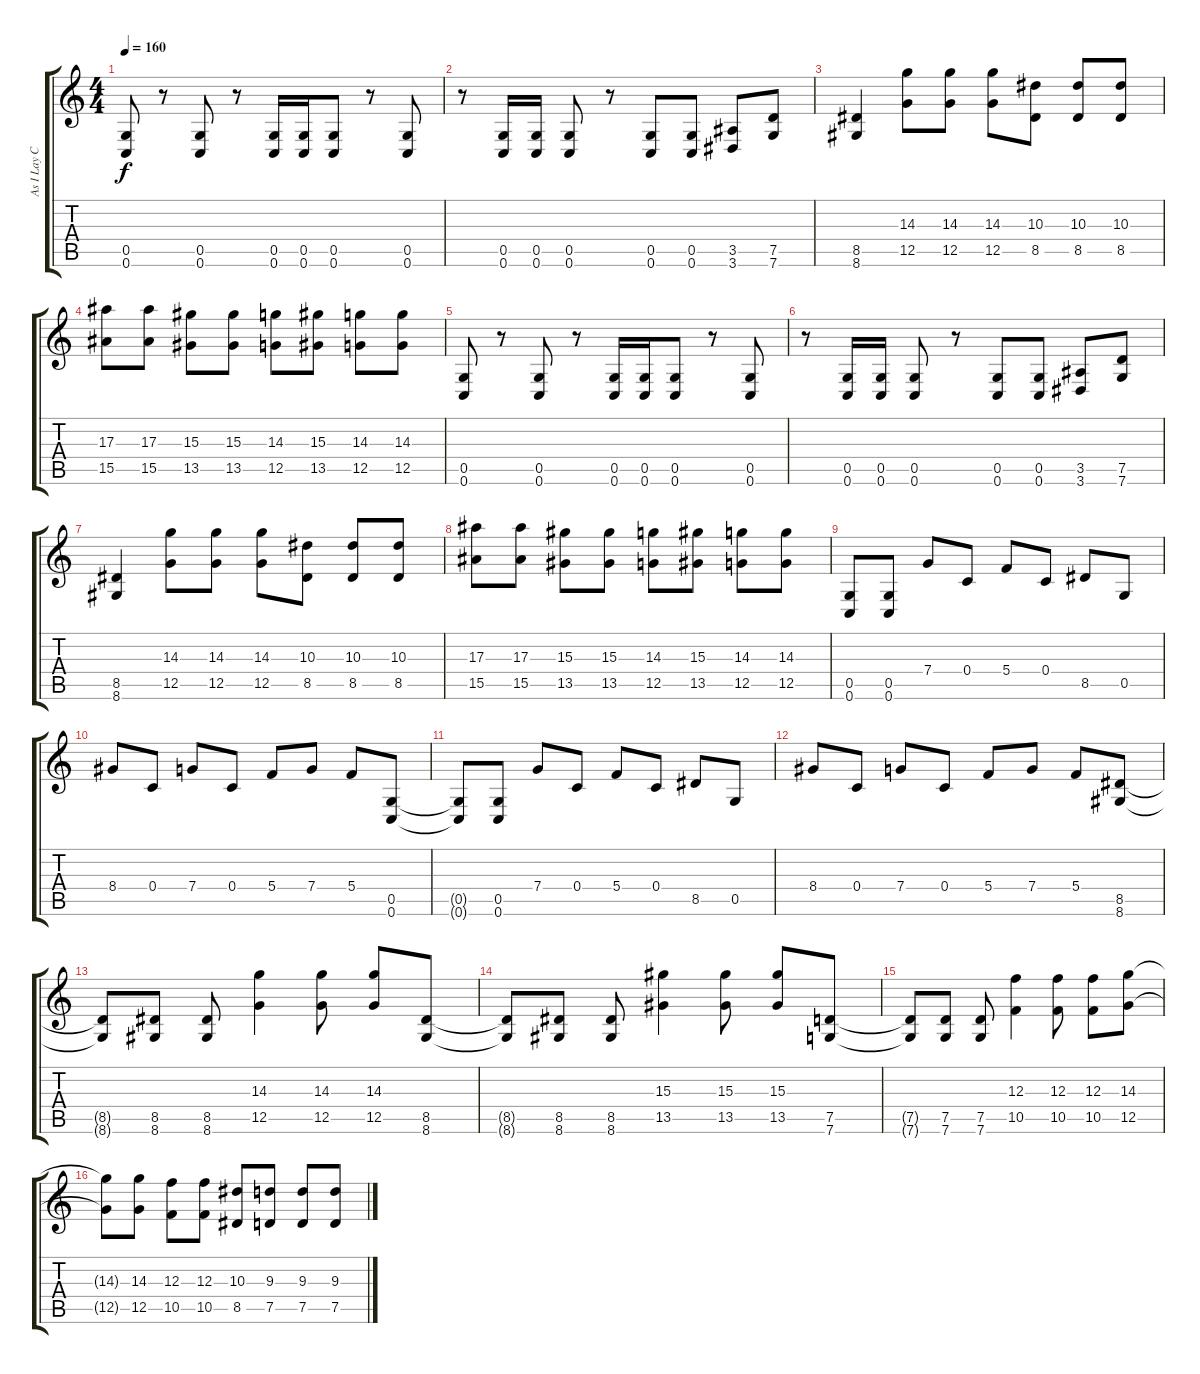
\track ("As I Lay Curtis" "As I Lay C") {instrument overdrivenguitar}
\staff {score tabs}
\tuning (D4 A3 F3 C3 G2 C2) {hide}
\ts (4 4)
\tempo 160
\clef g2
\ks c
(0.5 0.6).8{dy f} r.8 (0.5 0.6).8 r.8 (0.5 0.6).16 (0.5 0.6).16 (0.5 0.6).8 r.8 (0.5 0.6).8 |
r.8 (0.5 0.6).16 (0.5 0.6).16 (0.5 0.6).8 r.8 (0.5 0.6).8 (0.5 0.6).8 (3.5 3.6).8 (7.5 7.6).8 |
(8.5 8.6).4 (14.3 12.5).8 (14.3 12.5).8 (14.3 12.5).8 (10.3 8.5).8 (10.3 8.5).8 (10.3 8.5).8 |
(17.3 15.5).8 (17.3 15.5).8 (15.3 13.5).8 (15.3 13.5).8 (14.3 12.5).8 (15.3 13.5).8 (14.3 12.5).8 (14.3 12.5).8 |
(0.5 0.6).8 r.8 (0.5 0.6).8 r.8 (0.5 0.6).16 (0.5 0.6).16 (0.5 0.6).8 r.8 (0.5 0.6).8 |
r.8 (0.5 0.6).16 (0.5 0.6).16 (0.5 0.6).8 r.8 (0.5 0.6).8 (0.5 0.6).8 (3.5 3.6).8 (7.5 7.6).8 |
(8.5 8.6).4 (14.3 12.5).8 (14.3 12.5).8 (14.3 12.5).8 (10.3 8.5).8 (10.3 8.5).8 (10.3 8.5).8 |
(17.3 15.5).8 (17.3 15.5).8 (15.3 13.5).8 (15.3 13.5).8 (14.3 12.5).8 (15.3 13.5).8 (14.3 12.5).8 (14.3 12.5).8 |
(0.5 0.6).8 (0.5 0.6).8 7.4.8 0.4.8 5.4.8 0.4.8 8.5.8 0.5.8 |
8.4.8 0.4.8 7.4.8 0.4.8 5.4.8 7.4.8 5.4.8 (0.5 0.6).8 |
(0.5{t} 0.6{t}).8 (0.5 0.6).8 7.4.8 0.4.8 5.4.8 0.4.8 8.5.8 0.5.8 |
8.4.8 0.4.8 7.4.8 0.4.8 5.4.8 7.4.8 5.4.8 (8.5 8.6).8 |
(8.5{t} 8.6{t}).8 (8.5 8.6).8 (8.5 8.6).8 (14.3 12.5).4 (14.3 12.5).8 (14.3 12.5).8 (8.5 8.6).8 |
(8.5{t} 8.6{t}).8 (8.5 8.6).8 (8.5 8.6).8 (15.3 13.5).4 (15.3 13.5).8 (15.3 13.5).8 (7.5 7.6).8 |
(7.5{t} 7.6{t}).8 (7.5 7.6).8 (7.5 7.6).8 (12.3 10.5).4 (12.3 10.5).8 (12.3 10.5).8 (14.3 12.5).8 |
(14.3{t} 12.5{t}).8 (14.3 12.5).8 (12.3 10.5).8 (12.3 10.5).8 (10.3 8.5).8 (9.3 7.5).8 (9.3 7.5).8 (9.3 7.5).8
